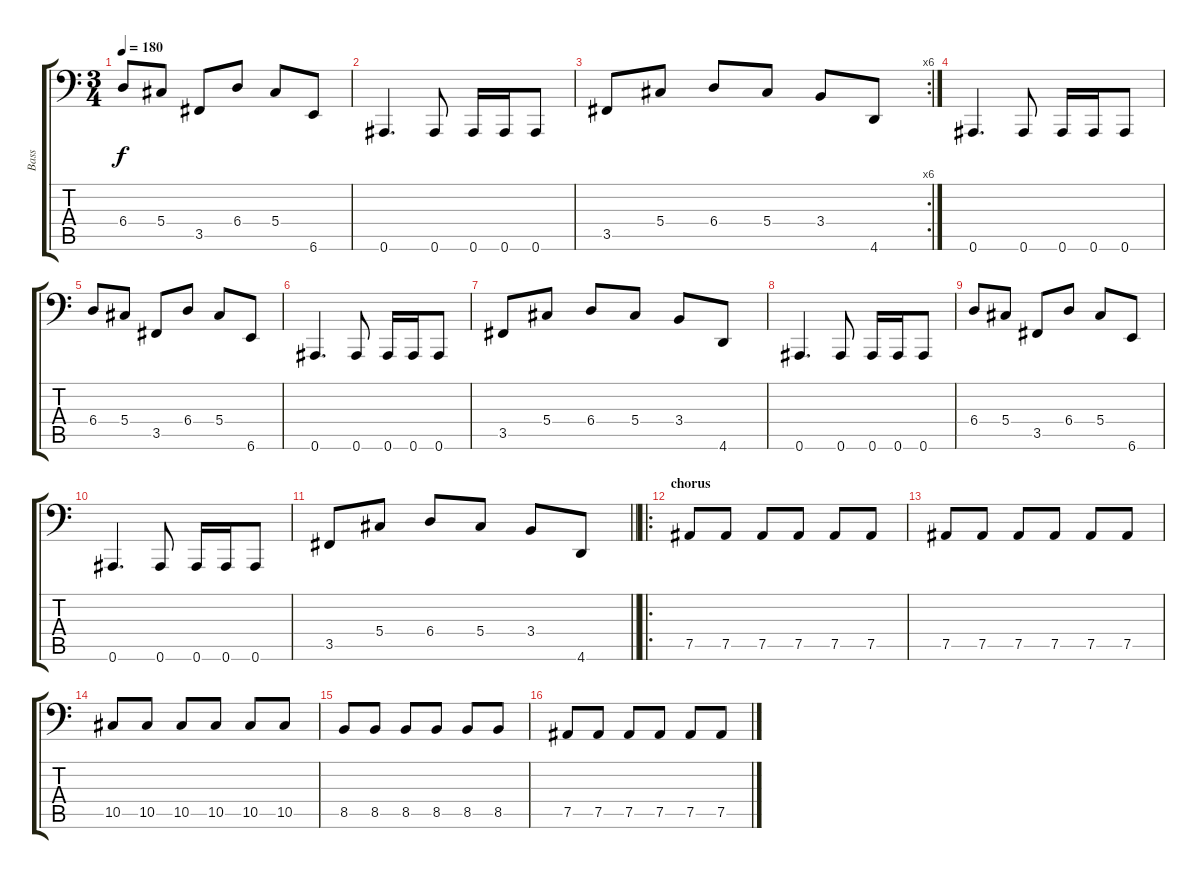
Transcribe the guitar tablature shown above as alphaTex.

\track ("Bass" "Bass") {instrument electricbasspick}
\staff {score tabs}
\tuning (Bb2 Gb2 Db2 Ab1 Eb1 Bb0) {hide}
\ts (3 4)
\tempo 180
\clef f4
\ks c
6.4.8{dy f} 5.4.8 3.5.8 6.4.8 5.4.8 6.6.8 |
0.6.4{d} 0.6.8 0.6.16 0.6.16 0.6.8 |
\rc 6
3.5.8 5.4.8 6.4.8 5.4.8 3.4.8 4.6.8 |
0.6.4{d} 0.6.8 0.6.16 0.6.16 0.6.8 |
6.4.8 5.4.8 3.5.8 6.4.8 5.4.8 6.6.8 |
0.6.4{d} 0.6.8 0.6.16 0.6.16 0.6.8 |
3.5.8 5.4.8 6.4.8 5.4.8 3.4.8 4.6.8 |
0.6.4{d} 0.6.8 0.6.16 0.6.16 0.6.8 |
6.4.8 5.4.8 3.5.8 6.4.8 5.4.8 6.6.8 |
0.6.4{d} 0.6.8 0.6.16 0.6.16 0.6.8 |
\barLineRight lightlight
3.5.8 5.4.8 6.4.8 5.4.8 3.4.8 4.6.8 |
\ro
\section ("" "chorus")
7.5.8 7.5.8 7.5.8 7.5.8 7.5.8 7.5.8 |
7.5.8 7.5.8 7.5.8 7.5.8 7.5.8 7.5.8 |
10.5.8 10.5.8 10.5.8 10.5.8 10.5.8 10.5.8 |
8.5.8 8.5.8 8.5.8 8.5.8 8.5.8 8.5.8 |
7.5.8 7.5.8 7.5.8 7.5.8 7.5.8 7.5.8
